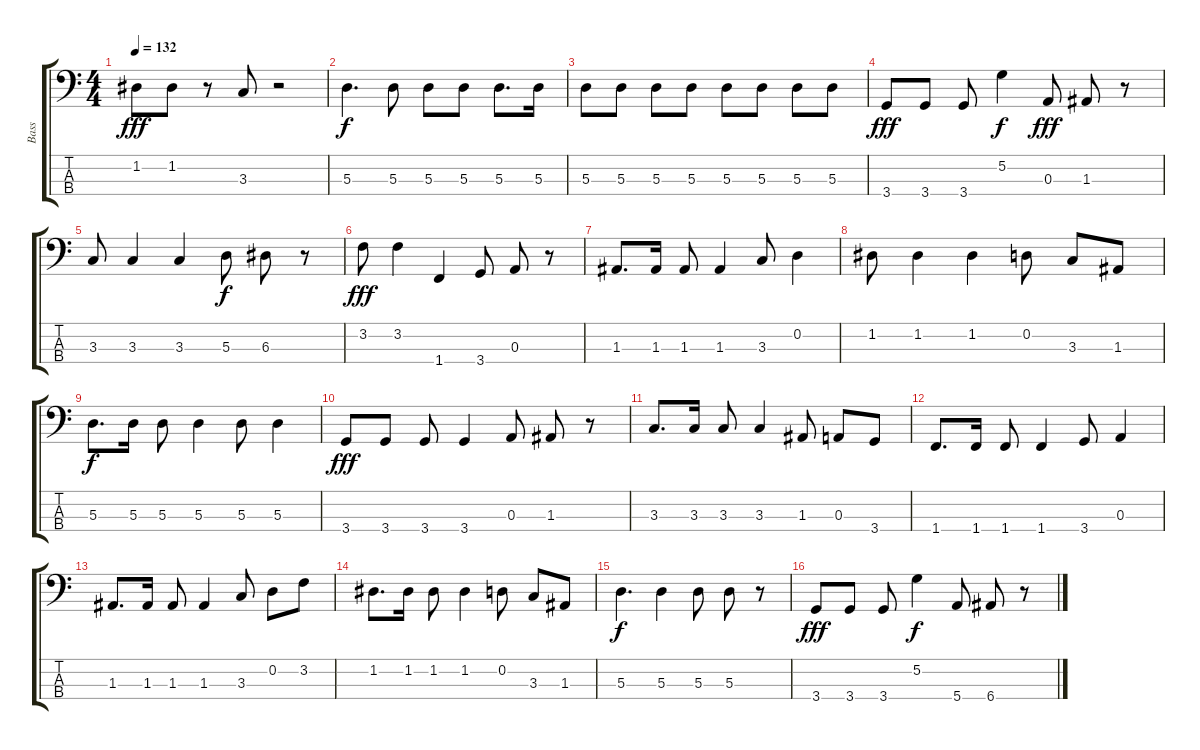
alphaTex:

\track ("Bass" "Bass") {instrument electricbasspick}
\staff {score tabs}
\tuning (G2 D2 A1 E1) {hide}
\ts (4 4)
\tempo 132
\clef f4
\ks c
1.2.8{dy fff} 1.2.8 r.8 3.3.8 r.2 |
5.3.4{d dy f} 5.3.8 5.3.8 5.3.8 5.3.8{d} 5.3.16 |
5.3.8 5.3.8 5.3.8 5.3.8 5.3.8 5.3.8 5.3.8 5.3.8 |
3.4.8{dy fff} 3.4.8 3.4.8 5.2.4{dy f} 0.3.8{dy fff} 1.3.8 r.8 |
3.3.8 3.3.4 3.3.4 5.3.8{dy f} 6.3.8 r.8 |
3.2.8{dy fff} 3.2.4 1.4.4 3.4.8 0.3.8 r.8 |
1.3.8{d} 1.3.16 1.3.8 1.3.4 3.3.8 0.2.4 |
1.2.8 1.2.4 1.2.4 0.2.8 3.3.8 1.3.8 |
5.3.8{d dy f} 5.3.16 5.3.8 5.3.4 5.3.8 5.3.4 |
3.4.8{dy fff} 3.4.8 3.4.8 3.4.4 0.3.8 1.3.8 r.8 |
3.3.8{d} 3.3.16 3.3.8 3.3.4 1.3.8 0.3.8 3.4.8 |
1.4.8{d} 1.4.16 1.4.8 1.4.4 3.4.8 0.3.4 |
1.3.8{d} 1.3.16 1.3.8 1.3.4 3.3.8 0.2.8 3.2.8 |
1.2.8{d} 1.2.16 1.2.8 1.2.4 0.2.8 3.3.8 1.3.8 |
5.3.4{d dy f} 5.3.4 5.3.8 5.3.8 r.8 |
3.4.8{dy fff} 3.4.8 3.4.8 5.2.4{dy f} 5.4.8 6.4.8 r.8
